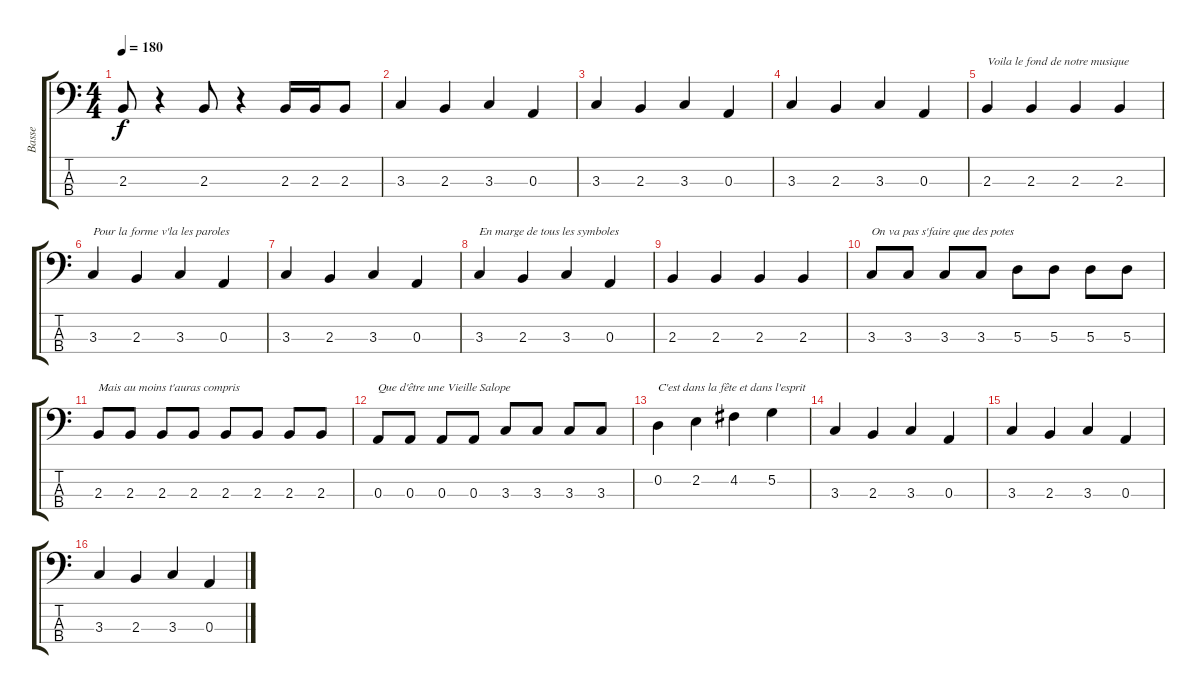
\track ("Basse" "Basse") {instrument electricbassfinger}
\staff {score tabs}
\tuning (G2 D2 A1 E1) {hide}
\ts (4 4)
\tempo 180
\clef f4
\ks c
2.3.8{dy f instrument electricbassfinger} r.4 2.3.8 r.4 2.3.16 2.3.16 2.3.8 |
3.3.4 2.3.4 3.3.4 0.3.4 |
3.3.4 2.3.4 3.3.4 0.3.4 |
3.3.4 2.3.4 3.3.4 0.3.4 |
2.3.4{txt "Voila le fond de notre musique"} 2.3.4 2.3.4 2.3.4 |
3.3.4{txt "Pour la forme v'la les paroles"} 2.3.4 3.3.4 0.3.4 |
3.3.4 2.3.4 3.3.4 0.3.4 |
3.3.4{txt "En marge de tous les symboles"} 2.3.4 3.3.4 0.3.4 |
2.3.4 2.3.4 2.3.4 2.3.4 |
3.3.8{txt "On va pas s'faire que des potes"} 3.3.8 3.3.8 3.3.8 5.3.8 5.3.8 5.3.8 5.3.8 |
2.3.8{txt "Mais au moins t'auras compris"} 2.3.8 2.3.8 2.3.8 2.3.8 2.3.8 2.3.8 2.3.8 |
0.3.8{txt "Que d'être une Vieille Salope"} 0.3.8 0.3.8 0.3.8 3.3.8 3.3.8 3.3.8 3.3.8 |
0.2.4{txt "C'est dans la fête et dans l'esprit"} 2.2.4 4.2.4 5.2.4 |
3.3.4 2.3.4 3.3.4 0.3.4 |
3.3.4 2.3.4 3.3.4 0.3.4 |
3.3.4 2.3.4 3.3.4 0.3.4
